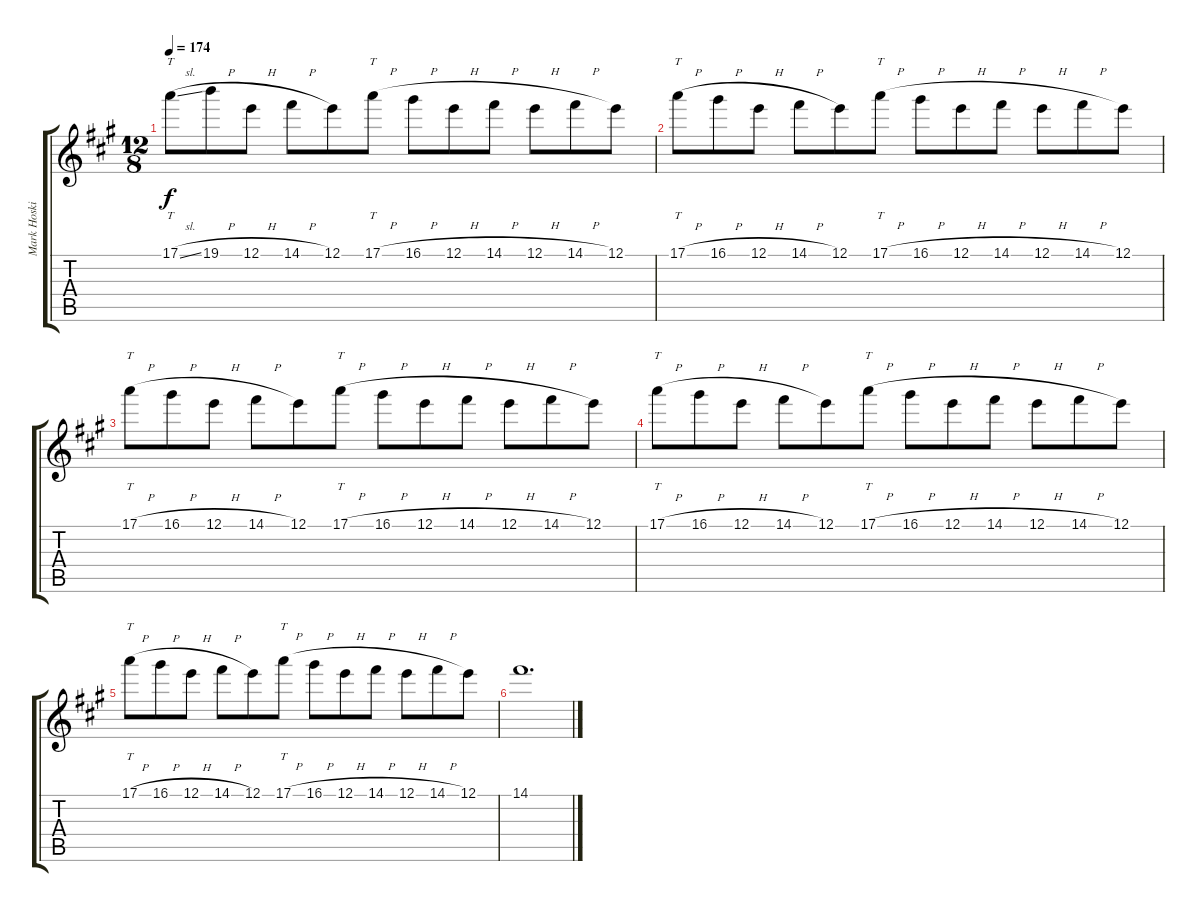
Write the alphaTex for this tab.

\track ("Mark Hosking (Alt. Karn. Tun.)" "Mark Hoski") {instrument overdrivenguitar}
\staff {score tabs}
\tuning (E4 B3 Gb3 B2 Gb2 B1) {hide}
\ts (12 8)
\tempo 174
\clef g2
\ks a
17.1{sl}.8{tt dy f} 19.1{h}.8 12.1{h}.8 14.1{h}.8 12.1.8 17.1{h}.8{tt} 16.1{h}.8 12.1{h}.8 14.1{h}.8 12.1{h}.8 14.1{h}.8 12.1.8 |
17.1{h}.8{tt} 16.1{h}.8 12.1{h}.8 14.1{h}.8 12.1.8 17.1{h}.8{tt} 16.1{h}.8 12.1{h}.8 14.1{h}.8 12.1{h}.8 14.1{h}.8 12.1.8 |
17.1{h}.8{tt} 16.1{h}.8 12.1{h}.8 14.1{h}.8 12.1.8 17.1{h}.8{tt} 16.1{h}.8 12.1{h}.8 14.1{h}.8 12.1{h}.8 14.1{h}.8 12.1.8 |
17.1{h}.8{tt} 16.1{h}.8 12.1{h}.8 14.1{h}.8 12.1.8 17.1{h}.8{tt} 16.1{h}.8 12.1{h}.8 14.1{h}.8 12.1{h}.8 14.1{h}.8 12.1.8 |
17.1{h}.8{tt} 16.1{h}.8 12.1{h}.8 14.1{h}.8 12.1.8 17.1{h}.8{tt} 16.1{h}.8 12.1{h}.8 14.1{h}.8 12.1{h}.8 14.1{h}.8 12.1.8 |
14.1.1{d}
